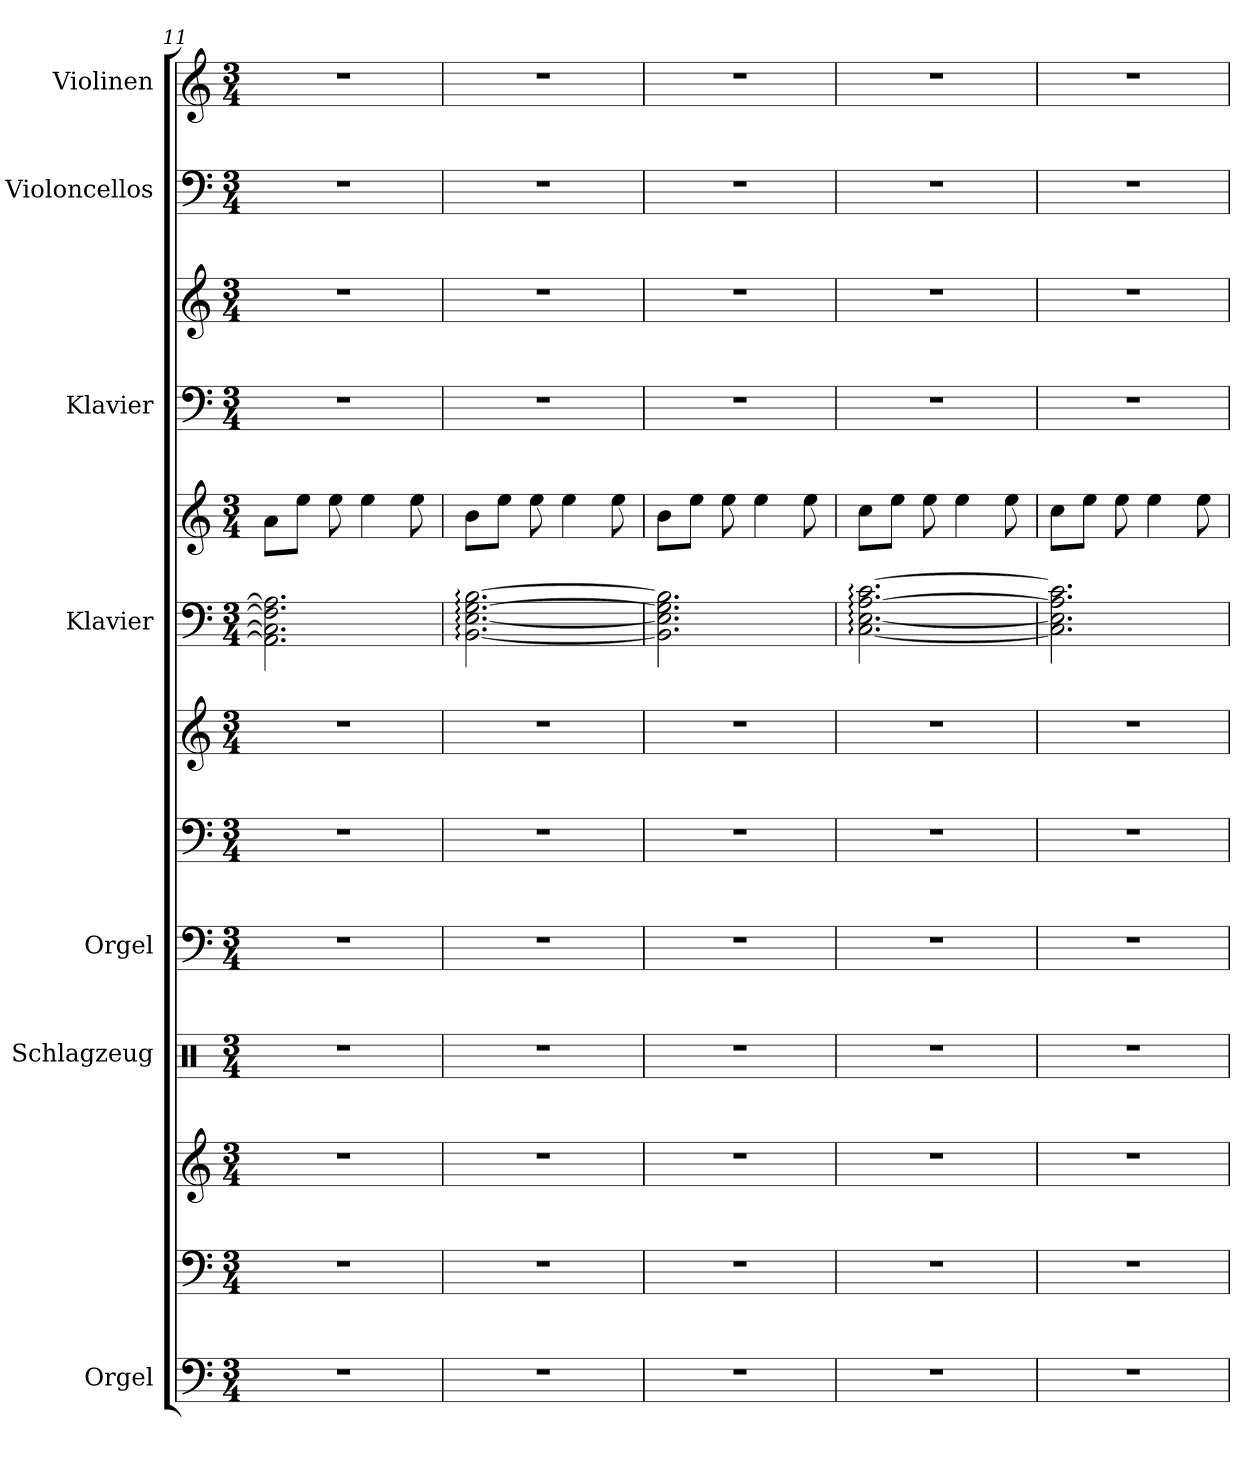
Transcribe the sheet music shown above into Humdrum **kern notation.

**kern	**kern	**kern	**kern	**kern	**kern	**kern	**kern	**kern	**kern	**kern	**kern	**kern
*part7	*part7	*part7	*part6	*part5	*part5	*part5	*part4	*part4	*part3	*part3	*part2	*part1
*staff13	*staff12	*staff11	*staff10	*staff9	*staff8	*staff7	*staff6	*staff5	*staff4	*staff3	*staff2	*staff1
*I"Orgel	*	*	*I"Schlagzeug	*I"Orgel	*	*	*I"Klavier	*	*I"Klavier	*	*I"Violoncellos	*I"Violinen
*I'Org.	*	*	*I'Slzg.	*I'Org.	*	*	*I'Klav.	*	*I'Klav.	*	*I'Vcs.	*I'Vln.
*clefF4	*clefF4	*clefG2	*clefX	*clefF4	*clefF4	*clefG2	*clefF4	*clefG2	*clefF4	*clefG2	*clefF4	*clefG2
*k[]	*k[]	*k[]	*k[]	*k[]	*k[]	*k[]	*k[]	*k[]	*k[]	*k[]	*k[]	*k[]
*M3/4	*M3/4	*M3/4	*M3/4	*M3/4	*M3/4	*M3/4	*M3/4	*M3/4	*M3/4	*M3/4	*M3/4	*M3/4
=11	=11	=11	=11	=11	=11	=11	=11	=11	=11	=11	=11	=11
2.r	2.r	2.r	2.r	2.r	2.r	2.r	2.AA\] 2.C\] 2.F\] 2.A\]	8a\L	2.r	2.r	2.r	2.r
.	.	.	.	.	.	.	.	8ee\J	.	.	.	.
.	.	.	.	.	.	.	.	8ee\	.	.	.	.
.	.	.	.	.	.	.	.	4ee\	.	.	.	.
.	.	.	.	.	.	.	.	8ee\	.	.	.	.
=12	=12	=12	=12	=12	=12	=12	=12	=12	=12	=12	=12	=12
2.r	2.r	2.r	2.r	2.r	2.r	2.r	[2.BB\: [2.E\: [2.G\: [2.B\:	8b\L	2.r	2.r	2.r	2.r
.	.	.	.	.	.	.	.	8ee\J	.	.	.	.
.	.	.	.	.	.	.	.	8ee\	.	.	.	.
.	.	.	.	.	.	.	.	4ee\	.	.	.	.
.	.	.	.	.	.	.	.	8ee\	.	.	.	.
=13	=13	=13	=13	=13	=13	=13	=13	=13	=13	=13	=13	=13
2.r	2.r	2.r	2.r	2.r	2.r	2.r	2.BB\] 2.E\] 2.G\] 2.B\]	8b\L	2.r	2.r	2.r	2.r
.	.	.	.	.	.	.	.	8ee\J	.	.	.	.
.	.	.	.	.	.	.	.	8ee\	.	.	.	.
.	.	.	.	.	.	.	.	4ee\	.	.	.	.
.	.	.	.	.	.	.	.	8ee\	.	.	.	.
=14	=14	=14	=14	=14	=14	=14	=14	=14	=14	=14	=14	=14
2.r	2.r	2.r	2.r	2.r	2.r	2.r	[2.C\: [2.E\: [2.A\: [2.c\:	8cc\L	2.r	2.r	2.r	2.r
.	.	.	.	.	.	.	.	8ee\J	.	.	.	.
.	.	.	.	.	.	.	.	8ee\	.	.	.	.
.	.	.	.	.	.	.	.	4ee\	.	.	.	.
.	.	.	.	.	.	.	.	8ee\	.	.	.	.
=15	=15	=15	=15	=15	=15	=15	=15	=15	=15	=15	=15	=15
2.r	2.r	2.r	2.r	2.r	2.r	2.r	2.C\] 2.E\] 2.A\] 2.c\]	8cc\L	2.r	2.r	2.r	2.r
.	.	.	.	.	.	.	.	8ee\J	.	.	.	.
.	.	.	.	.	.	.	.	8ee\	.	.	.	.
.	.	.	.	.	.	.	.	4ee\	.	.	.	.
.	.	.	.	.	.	.	.	8ee\	.	.	.	.
=	=	=	=	=	=	=	=	=	=	=	=	=
*-	*-	*-	*-	*-	*-	*-	*-	*-	*-	*-	*-	*-
